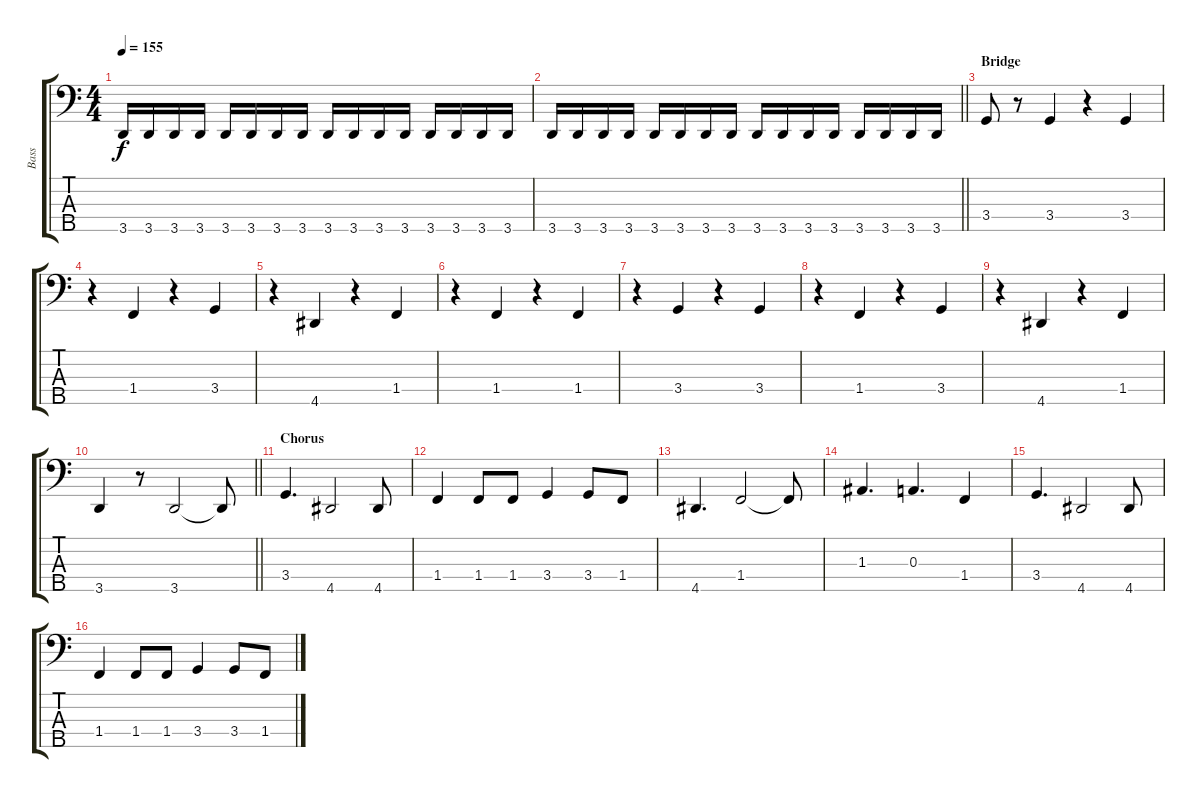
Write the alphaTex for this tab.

\track ("Bass" "Bass") {instrument electricbassfinger}
\staff {score tabs}
\tuning (G2 D2 A1 E1 B0) {hide}
\ts (4 4)
\tempo 155
\clef f4
\ks c
3.5.16{dy f} 3.5.16 3.5.16 3.5.16 3.5.16 3.5.16 3.5.16 3.5.16 3.5.16 3.5.16 3.5.16 3.5.16 3.5.16 3.5.16 3.5.16 3.5.16 |
\barLineRight lightlight
3.5.16 3.5.16 3.5.16 3.5.16 3.5.16 3.5.16 3.5.16 3.5.16 3.5.16 3.5.16 3.5.16 3.5.16 3.5.16 3.5.16 3.5.16 3.5.16 |
\section ("" "Bridge")
3.4.8 r.8 3.4.4 r.4 3.4.4 |
r.4 1.4.4 r.4 3.4.4 |
r.4 4.5.4 r.4 1.4.4 |
r.4 1.4.4 r.4 1.4.4 |
r.4 3.4.4 r.4 3.4.4 |
r.4 1.4.4 r.4 3.4.4 |
r.4 4.5.4 r.4 1.4.4 |
\barLineRight lightlight
3.5.4 r.8 3.5.2 3.5{t}.8 |
\section ("" "Chorus")
3.4.4{d} 4.5.2 4.5.8 |
1.4.4 1.4.8 1.4.8 3.4.4 3.4.8 1.4.8 |
4.5.4{d} 1.4.2 1.4{t}.8 |
1.3.4{d} 0.3.4{d} 1.4.4 |
3.4.4{d} 4.5.2 4.5.8 |
1.4.4 1.4.8 1.4.8 3.4.4 3.4.8 1.4.8
